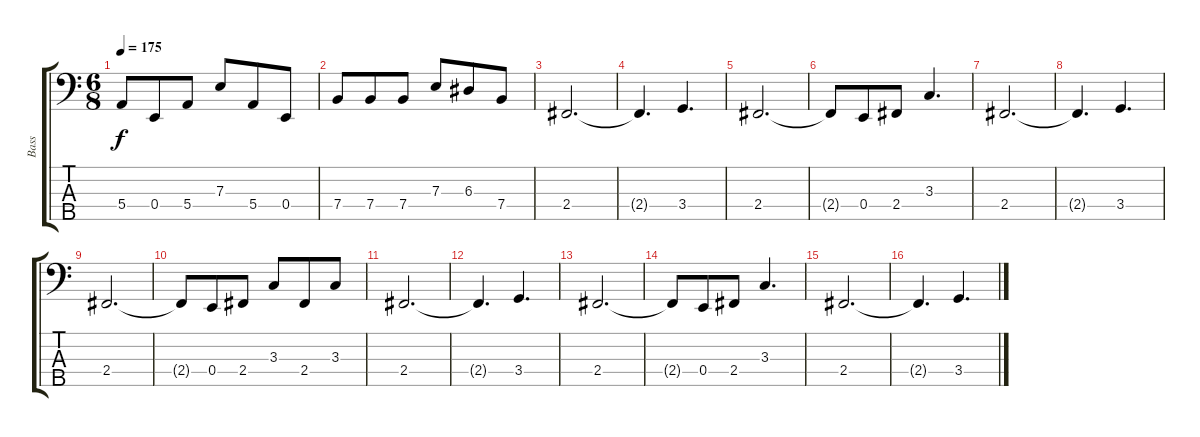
\track ("Bass" "Bass") {instrument electricbassfinger}
\staff {score tabs}
\tuning (G2 D2 A1 E1 B0) {hide}
\ts (6 8)
\tempo 175
\clef f4
\ks c
5.4.8{dy f} 0.4.8 5.4.8 7.3.8 5.4.8 0.4.8 |
7.4.8 7.4.8 7.4.8 7.3.8 6.3.8 7.4.8 |
2.4.2{d} |
2.4{t}.4{d} 3.4.4{d} |
2.4.2{d} |
2.4{t}.8 0.4.8 2.4.8 3.3.4{d} |
2.4.2{d} |
2.4{t}.4{d} 3.4.4{d} |
2.4.2{d} |
2.4{t}.8 0.4.8 2.4.8 3.3.8 2.4.8 3.3.8 |
2.4.2{d} |
2.4{t}.4{d} 3.4.4{d} |
2.4.2{d} |
2.4{t}.8 0.4.8 2.4.8 3.3.4{d} |
2.4.2{d} |
2.4{t}.4{d} 3.4.4{d}
